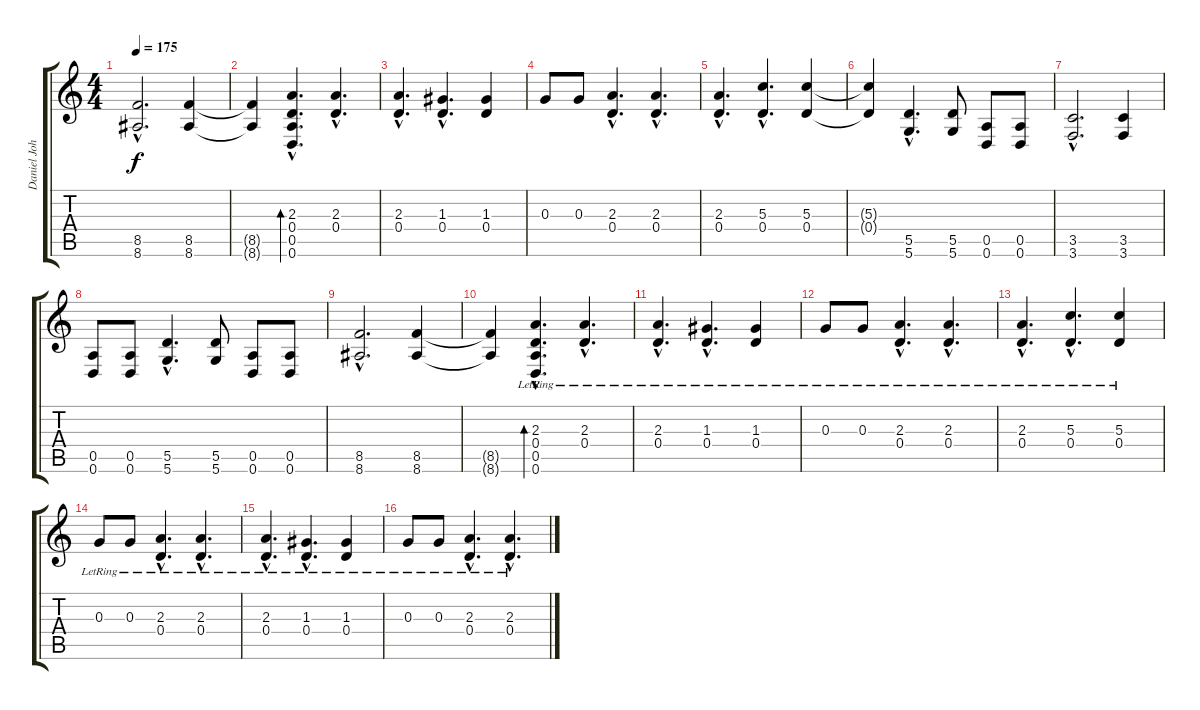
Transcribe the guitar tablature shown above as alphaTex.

\track ("Daniel Johns" "Daniel Joh") {instrument distortionguitar}
\staff {score tabs}
\tuning (E4 B3 G3 D3 A2 D2) {hide}
\ts (4 4)
\tempo 175
\clef g2
\ks c
(8.5{hac} 8.6{hac}).2{d dy f volume 13 instrument distortionguitar} (8.5 8.6).4 |
(8.5{t} 8.6{t}).4 (2.3{hac} 0.4{hac} 0.5{hac} 0.6{hac}).4{d bd 120 instrument electricguitarjazz} (2.3{hac} 0.4{hac}).4{d} |
(2.3{hac} 0.4{hac}).4{d} (1.3{hac} 0.4{hac}).4{d} (1.3 0.4).4 |
0.3.8 0.3.8 (2.3{hac} 0.4{hac}).4{d} (2.3{hac} 0.4{hac}).4{d} |
(2.3{hac} 0.4{hac}).4{d} (5.3{hac} 0.4{hac}).4{d} (5.3 0.4).4 |
(5.3{t} 0.4{t}).4 (5.5{hac} 5.6{hac}).4{d instrument distortionguitar} (5.5 5.6).8 (0.5 0.6).8{volume 11 instrument electricguitarmuted} (0.5 0.6).8 |
(3.5{hac} 3.6{hac}).2{d volume 13 instrument distortionguitar} (3.5 3.6).4 |
(0.5 0.6).8{volume 11 instrument electricguitarmuted} (0.5 0.6).8 (5.5{hac} 5.6{hac}).4{d volume 13 instrument distortionguitar} (5.5 5.6).8 (0.5 0.6).8{volume 11 instrument electricguitarmuted} (0.5 0.6).8 |
(8.5{hac} 8.6{hac}).2{d volume 13 instrument distortionguitar} (8.5 8.6).4 |
(8.5{t} 8.6{t}).4 (2.3{hac lr} 0.4{hac lr} 0.5{hac lr} 0.6{hac lr}).4{d bd 120 instrument electricguitarjazz} (2.3{hac lr} 0.4{hac lr}).4{d} |
(2.3{hac lr} 0.4{hac lr}).4{d} (1.3{hac lr} 0.4{hac lr}).4{d} (1.3{lr} 0.4{lr}).4 |
0.3{lr}.8 0.3{lr}.8 (2.3{hac lr} 0.4{hac lr}).4{d} (2.3{hac lr} 0.4{hac lr}).4{d} |
(2.3{hac lr} 0.4{hac lr}).4{d} (5.3{hac lr} 0.4{hac lr}).4{d} (5.3{lr} 0.4{lr}).4 |
0.3{lr}.8 0.3{lr}.8 (2.3{hac lr} 0.4{hac lr}).4{d} (2.3{hac lr} 0.4{hac lr}).4{d} |
(2.3{hac lr} 0.4{hac lr}).4{d} (1.3{hac lr} 0.4{hac lr}).4{d} (1.3{lr} 0.4{lr}).4 |
0.3{lr}.8 0.3{lr}.8 (2.3{hac lr} 0.4{hac lr}).4{d} (2.3{hac lr} 0.4{hac lr}).4{d}
